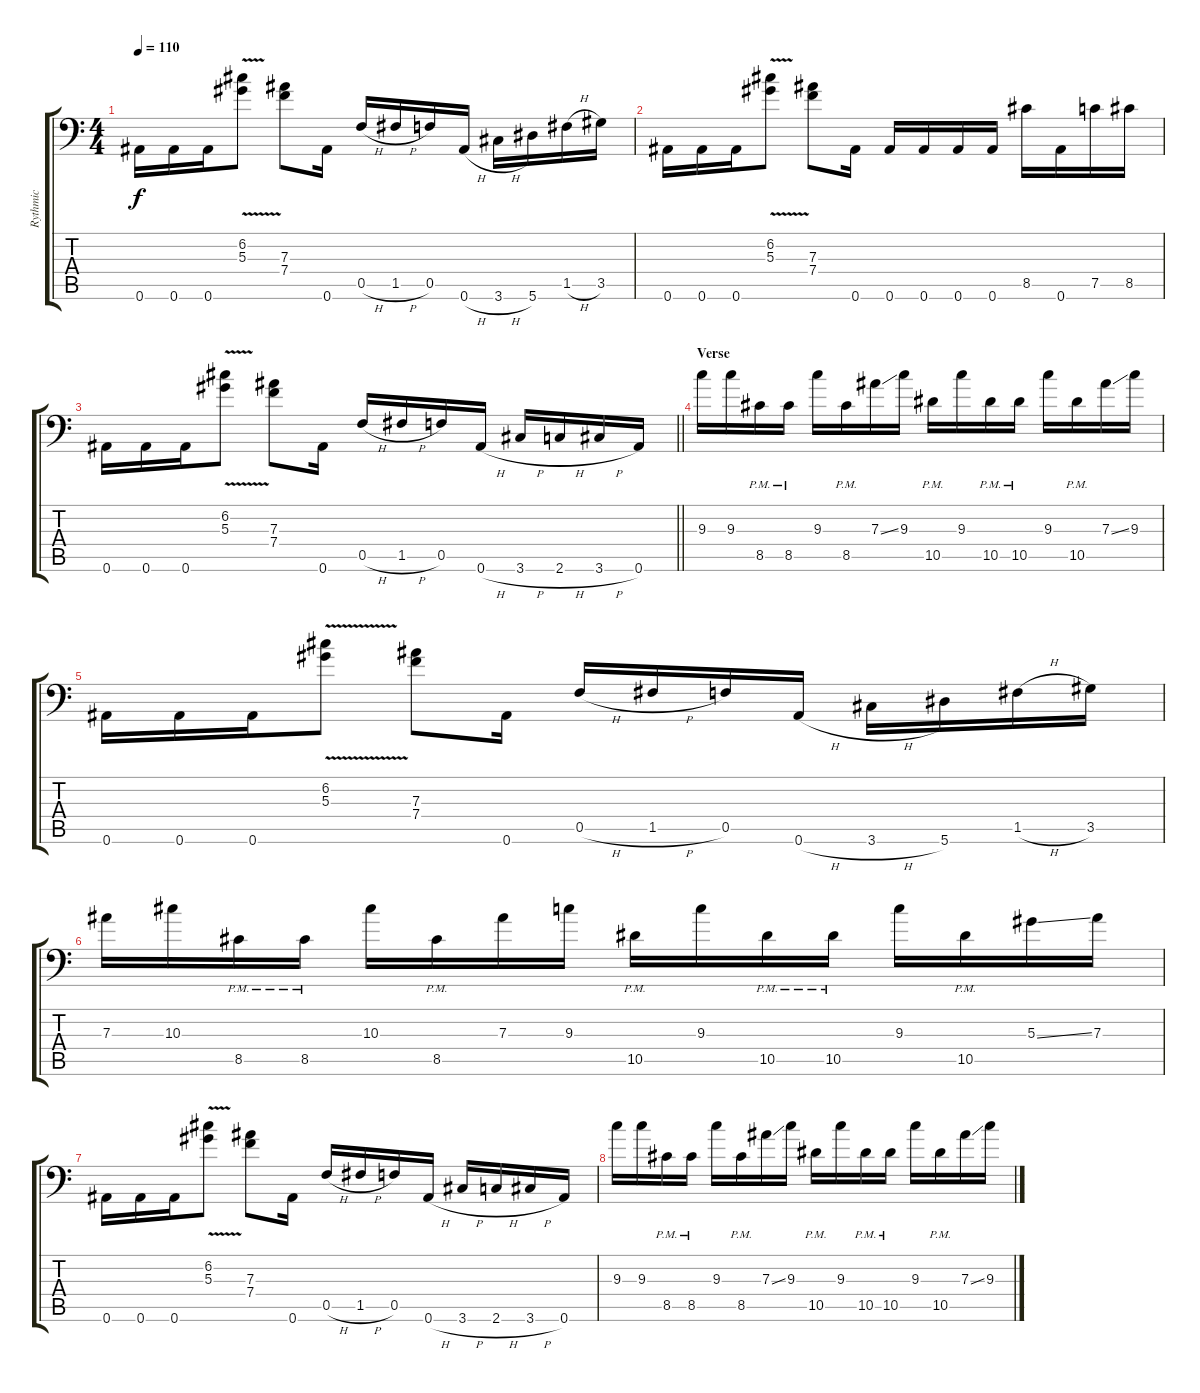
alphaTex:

\track ("Rythmic" "Rythmic") {instrument distortionguitar}
\staff {score tabs}
\tuning (C4 G3 Eb3 Bb2 F2 Bb1) {hide}
\ts (4 4)
\tempo 110
\clef f4
\ks c
0.6.16{dy f} 0.6.16 0.6.16 (6.2{v} 5.3{v}).8 (7.3 7.4).8 0.6.16 0.5{h}.16 1.5{h}.16 0.5.16 0.6{h}.16 3.6{h}.16 5.6.16 1.5{h}.16 3.5.16 |
0.6.16 0.6.16 0.6.16 (6.2{v} 5.3{v}).8 (7.3 7.4).8 0.6.16 0.6.16 0.6.16 0.6.16 0.6.16 8.5.16 0.6.16 7.5.16 8.5.16 |
\barLineRight lightlight
0.6.16 0.6.16 0.6.16 (6.2{v} 5.3{v}).8 (7.3 7.4).8 0.6.16 0.5{h}.16 1.5{h}.16 0.5.16 0.6{h}.16 3.6{h}.16 2.6{h}.16 3.6{h}.16 0.6.16 |
\section ("" "Verse")
9.3.16 9.3.16 8.5{pm}.16 8.5{pm}.16 9.3.16 8.5{pm}.16 7.3{ss}.16 9.3.16 10.5{pm}.16 9.3.16 10.5{pm}.16 10.5{pm}.16 9.3.16 10.5{pm}.16 7.3{ss}.16 9.3.16 |
0.6.16 0.6.16 0.6.16 (6.2{v} 5.3{v}).8 (7.3 7.4).8 0.6.16 0.5{h}.16 1.5{h}.16 0.5.16 0.6{h}.16 3.6{h}.16 5.6.16 1.5{h}.16 3.5.16 |
7.3.16 10.3.16 8.5{pm}.16 8.5{pm}.16 10.3.16 8.5{pm}.16 7.3.16 9.3.16 10.5{pm}.16 9.3.16 10.5{pm}.16 10.5{pm}.16 9.3.16 10.5{pm}.16 5.3{ss}.16 7.3.16 |
0.6.16 0.6.16 0.6.16 (6.2{v} 5.3{v}).8 (7.3 7.4).8 0.6.16 0.5{h}.16 1.5{h}.16 0.5.16 0.6{h}.16 3.6{h}.16 2.6{h}.16 3.6{h}.16 0.6.16 |
9.3.16 9.3.16 8.5{pm}.16 8.5{pm}.16 9.3.16 8.5{pm}.16 7.3{ss}.16 9.3.16 10.5{pm}.16 9.3.16 10.5{pm}.16 10.5{pm}.16 9.3.16 10.5{pm}.16 7.3{ss}.16 9.3.16
